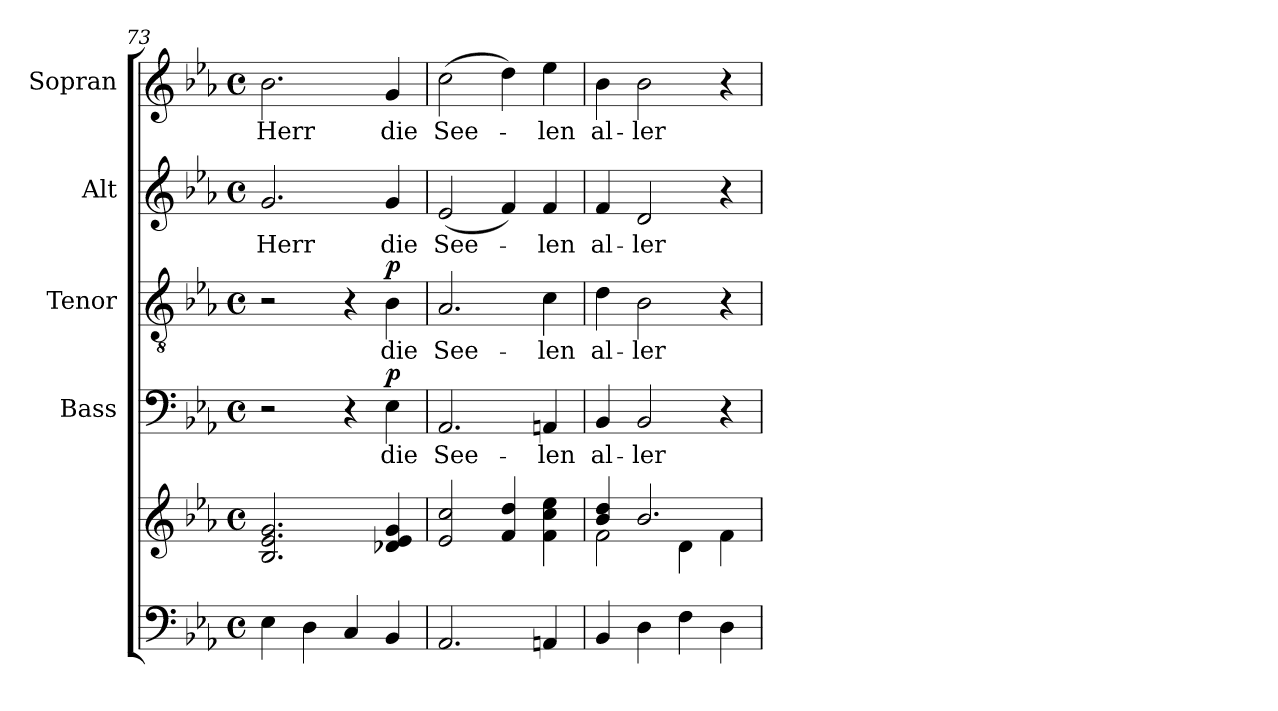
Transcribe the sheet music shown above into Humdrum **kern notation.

**kern	**kern	**kern	**text	**dynam	**kern	**text	**dynam	**kern	**text	**kern	**text
*part5	*part5	*part4	*part4	*part4	*part3	*part3	*part3	*part2	*part2	*part1	*part1
*staff6	*staff5	*staff4	*staff4	*staff4	*staff3	*staff3	*staff3	*staff2	*staff2	*staff1	*staff1
*	*	*I"Bass	*	*	*I"Tenor	*	*	*I"Alt	*	*I"Sopran	*
*	*	*I'B.	*	*	*I'T.	*	*	*I'A.	*	*I'S.	*
*clefF4	*clefG2	*clefF4	*	*	*clefGv2	*	*	*clefG2	*	*clefG2	*
*k[b-e-a-]	*k[b-e-a-]	*k[b-e-a-]	*	*	*k[b-e-a-]	*	*	*k[b-e-a-]	*	*k[b-e-a-]	*
*E-:	*E-:	*E-:	*	*	*E-:	*	*	*E-:	*	*E-:	*
*M4/4	*M4/4	*M4/4	*	*	*M4/4	*	*	*M4/4	*	*M4/4	*
*met(c)	*met(c)	*met(c)	*	*	*met(c)	*	*	*met(c)	*	*met(c)	*
=73	=73	=73	=73	=73	=73	=73	=73	=73	=73	=73	=73
!	!	!	!	!	!	!	!	!	!LO:LY:b	!	!LO:LY:b
4E-\	2.B-/ 2.e-/ 2.g/	2r	.	.	2r	.	.	2.g/	Herr	2.b-\	Herr
4D\	.	.	.	.	.	.	.	.	.	.	.
4C/	.	4r	.	.	4r	.	.	.	.	.	.
!	!	!	!LO:LY:b	!LO:DY:a	!	!LO:LY:b	!LO:DY:a	!	!LO:LY:b	!	!LO:LY:b
4BB-/	4d-X/ 4e-/ 4g/	4E-\	die	p	4B-\	die	p	4g/	die	4g/	die
=74	=74	=74	=74	=74	=74	=74	=74	=74	=74	=74	=74
!	!	!	!LO:LY:b	!	!	!LO:LY:b	!	!	!LO:LY:b	!	!LO:LY:b
2.AA-/	2e-/ 2cc/	2.AA-/	See-	.	2.A-/	See-	.	(<2e-/	See-	(>2cc\	See-
.	4f/ 4dd/	.	.	.	.	.	.	4f/)	.	4dd\)	.
!	!	!	!LO:LY:b	!	!	!LO:LY:b	!	!	!LO:LY:b	!	!LO:LY:b
4AAn/	4f\ 4cc\ 4ee-\	4AAn/	-len	.	4c\	-len	.	4f/	-len	4ee-\	-len
=75	=75	=75	=75	=75	=75	=75	=75	=75	=75	=75	=75
*	*^	*	*	*	*	*	*	*	*	*	*
!	!	!	!	!LO:LY:b	!	!	!LO:LY:b	!	!	!LO:LY:b	!	!LO:LY:b
4BB-/	4b-/ 4dd/	2f\	4BB-/	al-	.	4d\	al-	.	4f/	al-	4b-\	al-
!	!	!	!	!LO:LY:b	!	!	!LO:LY:b	!	!	!LO:LY:b	!	!LO:LY:b
4D\	2.b-/	.	2BB-/	-ler	.	2B-\	-ler	.	2d/	-ler	2b-\	-ler
4F\	.	4d\	.	.	.	.	.	.	.	.	.	.
4D\	.	4f\	4r	.	.	4r	.	.	4r	.	4r	.
*	*v	*v	*	*	*	*	*	*	*	*	*	*
=	=	=	=	=	=	=	=	=	=	=	=
*-	*-	*-	*-	*-	*-	*-	*-	*-	*-	*-	*-
